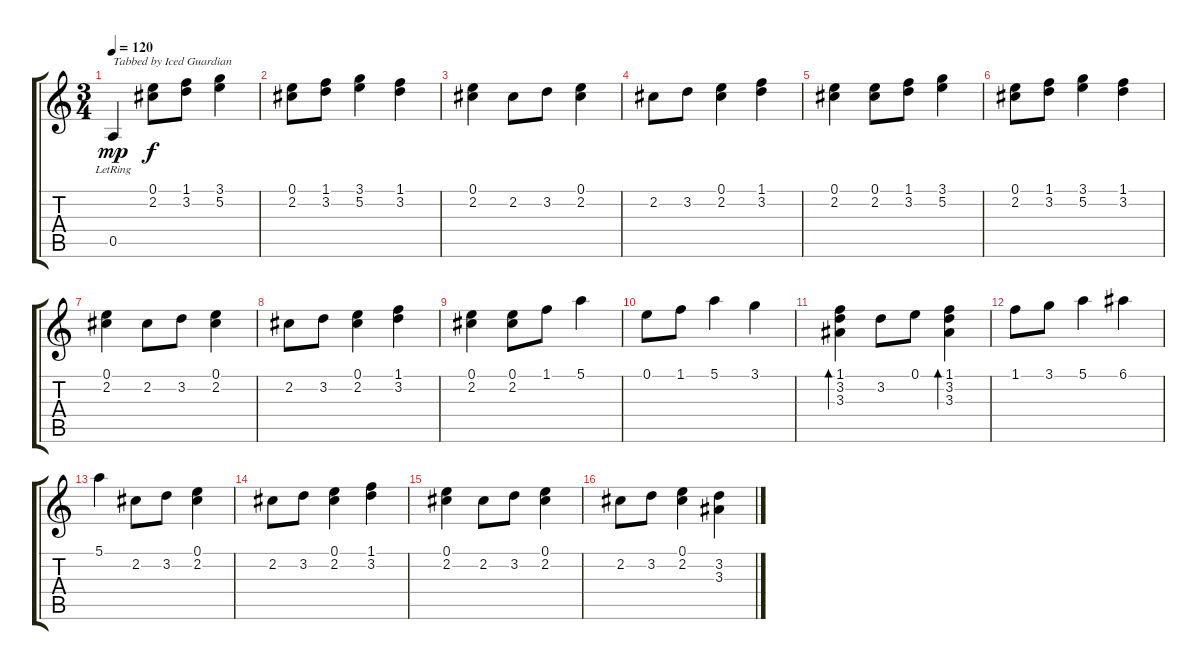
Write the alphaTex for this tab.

\track "" {instrument acousticguitarnylon}
\staff {score tabs}
\tuning (E4 B3 G3 D3 A2 E2) {hide}
\ts (3 4)
\tempo 120
\clef g2
\ks c
0.5{lr}.4{txt "Tabbed by Iced Guardian" dy mp instrument acousticguitarnylon} (0.1 2.2).8{dy f} (1.1 3.2).8 (3.1 5.2).4 |
(0.1 2.2).8 (1.1 3.2).8 (3.1 5.2).4 (1.1 3.2).4 |
(0.1 2.2).4 2.2.8 3.2.8 (0.1 2.2).4 |
2.2.8 3.2.8 (0.1 2.2).4 (1.1 3.2).4 |
(0.1 2.2).4 (0.1 2.2).8 (1.1 3.2).8 (3.1 5.2).4 |
(0.1 2.2).8 (1.1 3.2).8 (3.1 5.2).4 (1.1 3.2).4 |
(0.1 2.2).4 2.2.8 3.2.8 (0.1 2.2).4 |
2.2.8 3.2.8 (0.1 2.2).4 (1.1 3.2).4 |
(0.1 2.2).4 (0.1 2.2).8 1.1.8 5.1.4 |
0.1.8 1.1.8 5.1.4 3.1.4 |
(1.1 3.2 3.3).4{bd 480} 3.2.8 0.1.8 (1.1 3.2 3.3).4{bd 480} |
1.1.8 3.1.8 5.1.4 6.1.4 |
5.1.4 2.2.8 3.2.8 (0.1 2.2).4 |
2.2.8 3.2.8 (0.1 2.2).4 (1.1 3.2).4 |
(0.1 2.2).4 2.2.8 3.2.8 (0.1 2.2).4 |
2.2.8 3.2.8 (0.1 2.2).4 (3.2 3.3).4
